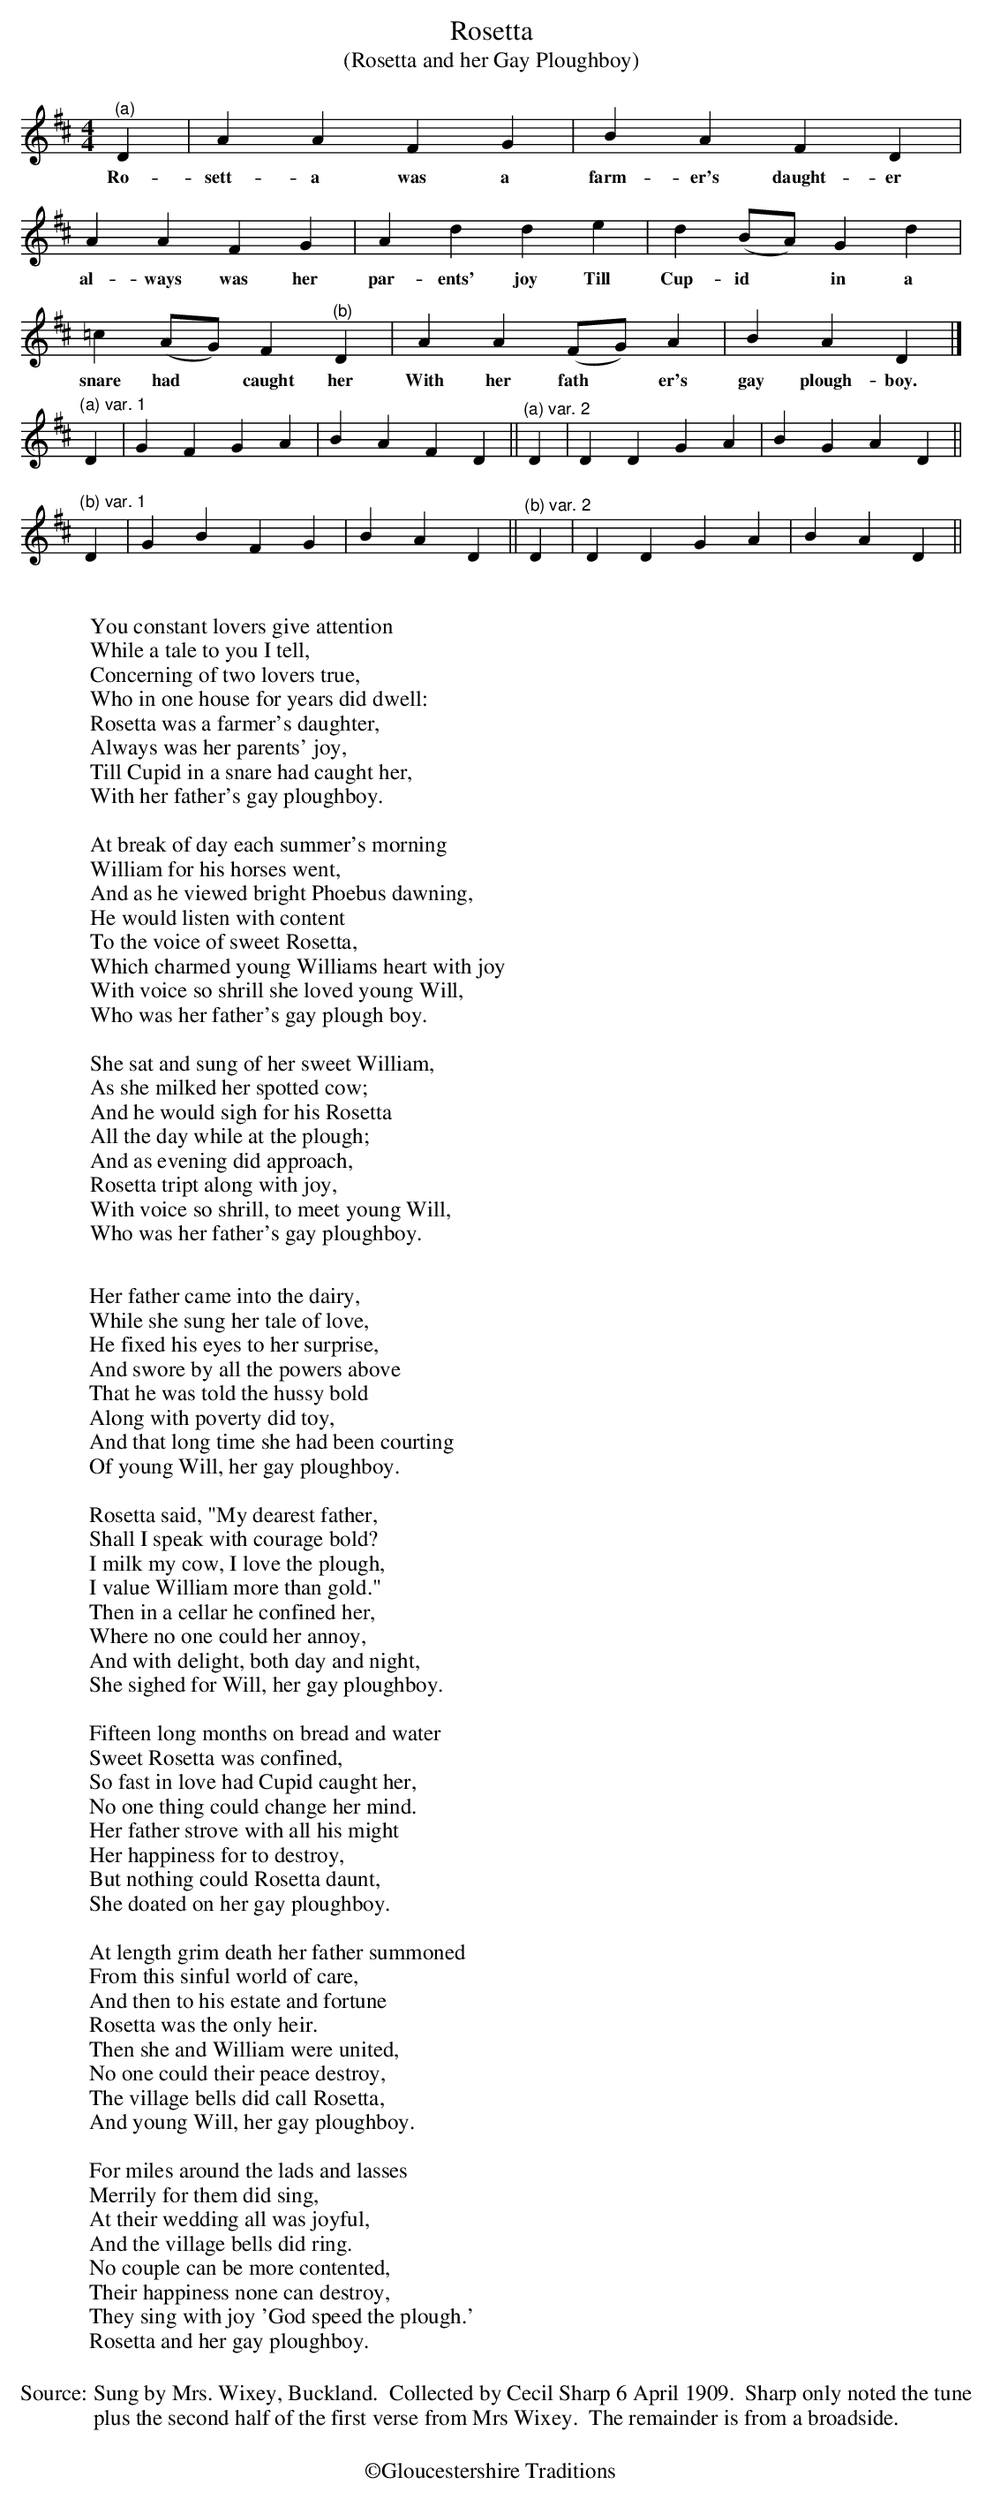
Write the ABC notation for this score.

X:1
T:Rosetta
T:(Rosetta and her Gay Ploughboy)
L:1/4
M:4/4
K:D
"^(a)" D | A A F G | B A F D |$ A A F G | A d d e | d (B/A/) G d |$ =c (A/G/) F"^(b)" D |
w: Ro-|sett- a was a|farm- er's daught- er|al- ways was her|par- ents' joy Till|Cup- id * in a|snare had * caught her|
A A (F/G/) A | B A D |]$"^(a) var. 1" D | G F G A | B A F D ||"^(a) var. 2" D | D D G A |
w: With her fath * er's|gay plough- boy.||||||
B G A D ||$"^(b) var. 1" D | G B F G | B A D ||"^(b) var. 2" D | D D G A | B A D ||
w: |||||||
W:
W:You constant lovers give attention
W:While a tale to you I tell,
W:Concerning of two lovers true,
W:Who in one house for years did dwell:
W:Rosetta was a farmer's daughter,
W:Always was her parents' joy,
W:Till Cupid in a snare had caught her,
W:With her father's gay ploughboy.
W:
W:At break of day each summer's morning
W:William for his horses went,
W:And as he viewed bright Phoebus dawning,
W:He would listen with content
W:To the voice of sweet Rosetta,
W:Which charmed young Williams heart with joy
W:With voice so shrill she loved young Will,
W:Who was her father's gay plough boy.
W:
W:She sat and sung of her sweet William,
W:As she milked her spotted cow;
W:And he would sigh for his Rosetta
W:All the day while at the plough;
W:And as evening did approach,
W:Rosetta tript along with joy,
W:With voice so shrill, to meet young Will,
W:Who was her father's gay ploughboy.
W:
W:Her father came into the dairy,
W:While she sung her tale of love,
W:He fixed his eyes to her surprise,
W:And swore by all the powers above
W:That he was told the hussy bold
W:Along with poverty did toy,
W:And that long time she had been courting
W:Of young Will, her gay ploughboy.
W:
W:Rosetta said, "My dearest father,
W:Shall I speak with courage bold?
W:I milk my cow, I love the plough,
W:I value William more than gold."
W:Then in a cellar he confined her,
W:Where no one could her annoy,
W:And with delight, both day and night,
W:She sighed for Will, her gay ploughboy.
W:
W:Fifteen long months on bread and water
W:Sweet Rosetta was confined,
W:So fast in love had Cupid caught her,
W:No one thing could change her mind.
W:Her father strove with all his might
W:Her happiness for to destroy,
W:But nothing could Rosetta daunt,
W:She doated on her gay ploughboy.
W:
W:At length grim death her father summoned
W:From this sinful world of care,
W:And then to his estate and fortune
W:Rosetta was the only heir.
W:Then she and William were united,
W:No one could their peace destroy,
W:The village bells did call Rosetta,
W:And young Will, her gay ploughboy.
W:
W:For miles around the lads and lasses
W:Merrily for them did sing,
W:At their wedding all was joyful,
W:And the village bells did ring.
W:No couple can be more contented,
W:Their happiness none can destroy,
W:They sing with joy 'God speed the plough.'
W:Rosetta and her gay ploughboy.
W:
